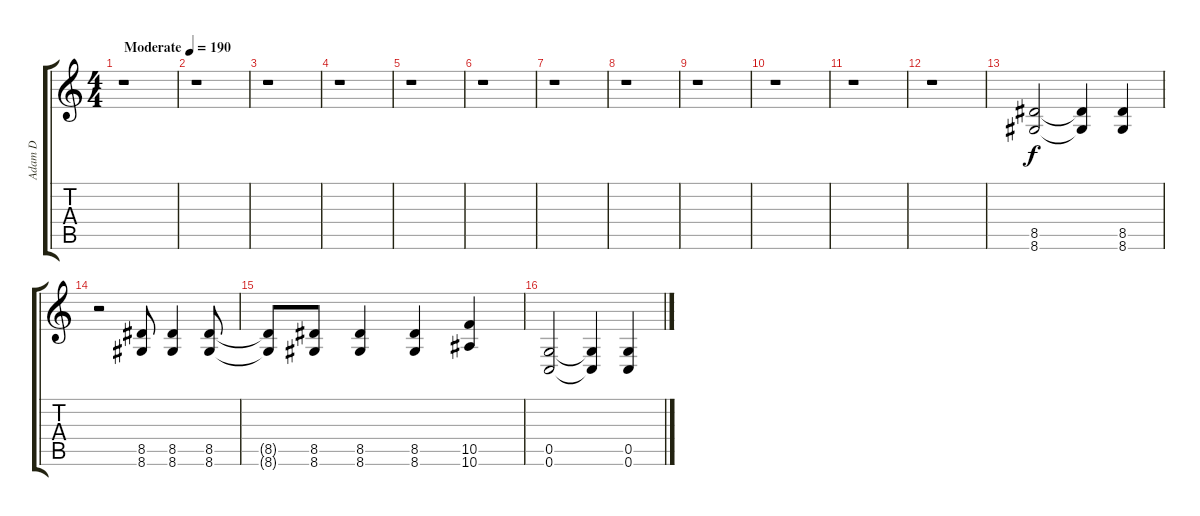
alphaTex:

\track ("Adam D" "Adam D") {instrument distortionguitar}
\staff {score tabs}
\tuning (D4 A3 F3 C3 G2 C2) {hide}
\ts (4 4)
\tempo (190 "Moderate")
\clef g2
\ks c
r.1{dy f instrument distortionguitar} |
r.1 |
r.1 |
r.1 |
r.1 |
r.1 |
r.1 |
r.1 |
r.1 |
r.1 |
r.1 |
r.1 |
(8.5 8.6).2 (8.5{t} 8.6{t}).4 (8.5 8.6).4 |
r.2 (8.5 8.6).8 (8.5 8.6).4 (8.5 8.6).8 |
(8.5{t} 8.6{t}).8 (8.5 8.6).8 (8.5 8.6).4 (8.5 8.6).4 (10.5 10.6).4 |
(0.5 0.6).2 (0.5{t} 0.6{t}).4 (0.5 0.6).4
